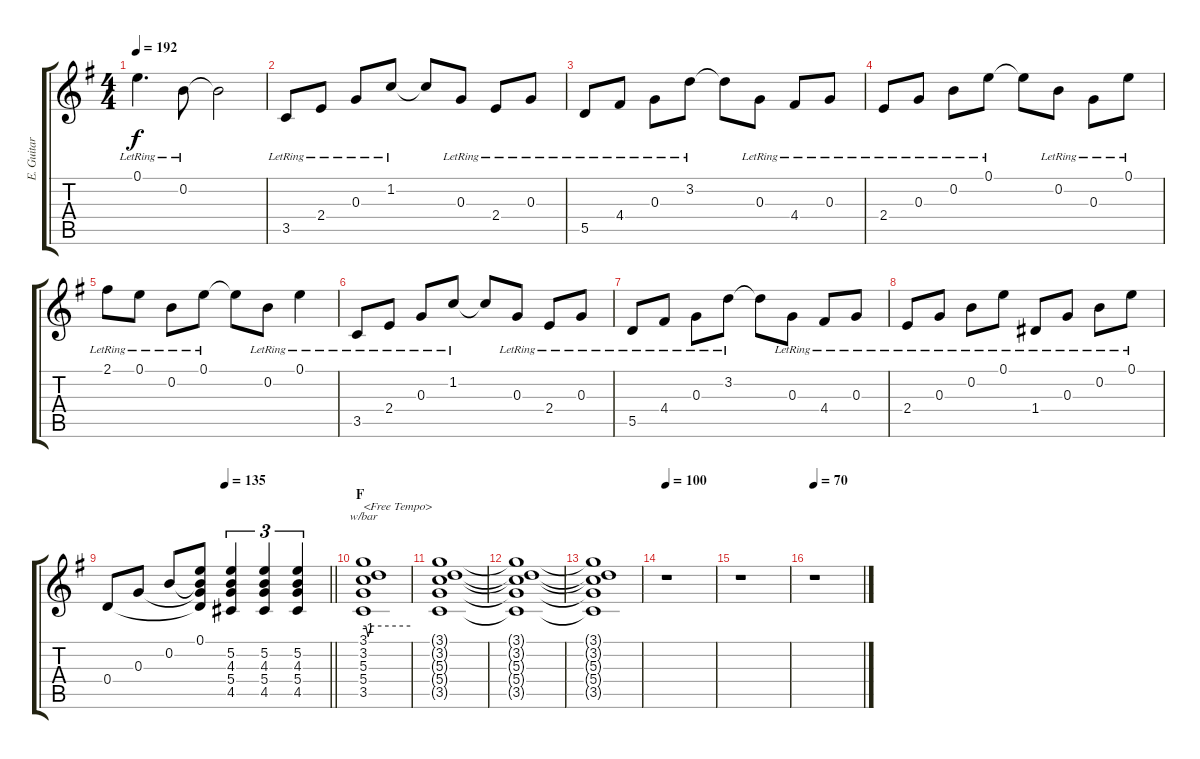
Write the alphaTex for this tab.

\track ("E. Guitar II" "E. Guitar ") {instrument electricguitarclean}
\staff {score tabs}
\tuning (E4 B3 G3 D3 A2 E2) {hide}
\ts (4 4)
\tempo 192
\clef g2
\ks g
0.1{lr}.4{d dy f} 0.2{lr}.8 0.2{t}.2 |
3.5{lr}.8 2.4{lr}.8 0.3{lr}.8 1.2{lr}.8 1.2{t}.8 0.3{lr}.8 2.4{lr}.8 0.3{lr}.8 |
5.5{lr}.8 4.4{lr}.8 0.3{lr}.8 3.2{lr}.8 3.2{t}.8 0.3{lr}.8 4.4{lr}.8 0.3{lr}.8 |
2.4{lr}.8 0.3{lr}.8 0.2{lr}.8 0.1{lr}.8 0.1{t}.8 0.2{lr}.8 0.3{lr}.8 0.1{lr}.8 |
2.1{lr}.8 0.1{lr}.8 0.2{lr}.8 0.1{lr}.8 0.1{t}.8 0.2{lr}.8 0.1{lr}.4 |
3.5{lr}.8 2.4{lr}.8 0.3{lr}.8 1.2{lr}.8 1.2{t}.8 0.3{lr}.8 2.4{lr}.8 0.3{lr}.8 |
5.5{lr}.8 4.4{lr}.8 0.3{lr}.8 3.2{lr}.8 3.2{t}.8 0.3{lr}.8 4.4{lr}.8 0.3{lr}.8 |
2.4{lr}.8 0.3{lr}.8 0.2{lr}.8 0.1{lr}.8 1.4{lr}.8 0.3{lr}.8 0.2{lr}.8 0.1{lr}.8 |
\tempo (135 0.53125)
\barLineRight lightlight
0.4.8 0.3.8 0.2.8 (0.1 0.2{t} 0.3{t} 0.4{t}).8 (5.2 4.3 5.4 4.5).4{tu (3 2)} (5.2 4.3 5.4 4.5).4{tu (3 2)} (5.2 4.3 5.4 4.5).4{tu (3 2)} |
\section ("" "F")
(3.1 3.2 5.3 5.4 3.5).1{tbe (custom default 0 0 3 0 6 -4 10 0 60 0) txt "<Free Tempo>"} |
(3.1{t} 3.2{t} 5.3{t} 5.4{t} 3.5{t}).1 |
(3.1{t} 3.2{t} 5.3{t} 5.4{t} 3.5{t}).1 |
(3.1{t} 3.2{t} 5.3{t} 5.4{t} 3.5{t}).1 |
\tempo 100
r.1 |
r.1 |
\tempo 70
r.1
